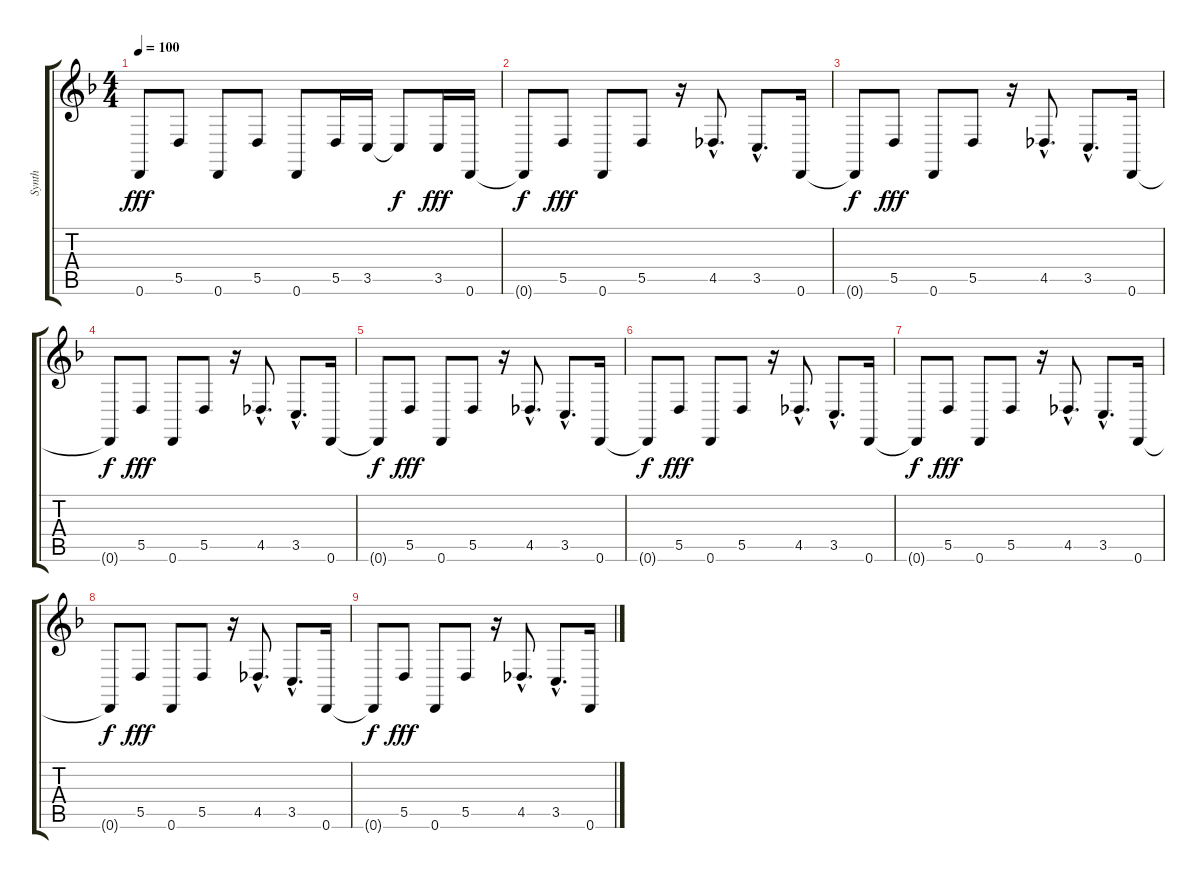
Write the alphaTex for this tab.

\track ("Synth" "Synth") {instrument lead1square}
\staff {score tabs}
\tuning (E4 B3 G3 D3 A2 D2) {hide}
\ts (4 4)
\tempo 100
\clef g2
\ks f
0.6.8{dy fff} 5.5.8 0.6.8 5.5.8 0.6.8 5.5.16 3.5.16 3.5{t}.8{dy f} 3.5.16{dy fff} 0.6.16 |
0.6{t}.8{dy f} 5.5.8{dy fff} 0.6.8 5.5.8 r.16 4.5{hac}.8{d} 3.5{hac}.8{d} 0.6.16 |
0.6{t}.8{dy f} 5.5.8{dy fff} 0.6.8 5.5.8 r.16 4.5{hac}.8{d} 3.5{hac}.8{d} 0.6.16 |
0.6{t}.8{dy f} 5.5.8{dy fff} 0.6.8 5.5.8 r.16 4.5{hac}.8{d} 3.5{hac}.8{d} 0.6.16 |
0.6{t}.8{dy f} 5.5.8{dy fff} 0.6.8 5.5.8 r.16 4.5{hac}.8{d} 3.5{hac}.8{d} 0.6.16 |
0.6{t}.8{dy f} 5.5.8{dy fff} 0.6.8 5.5.8 r.16 4.5{hac}.8{d} 3.5{hac}.8{d} 0.6.16 |
0.6{t}.8{dy f} 5.5.8{dy fff} 0.6.8 5.5.8 r.16 4.5{hac}.8{d} 3.5{hac}.8{d} 0.6.16 |
0.6{t}.8{dy f} 5.5.8{dy fff} 0.6.8 5.5.8 r.16 4.5{hac}.8{d} 3.5{hac}.8{d} 0.6.16 |
0.6{t}.8{dy f} 5.5.8{dy fff} 0.6.8 5.5.8 r.16 4.5{hac}.8{d} 3.5{hac}.8{d} 0.6.16
